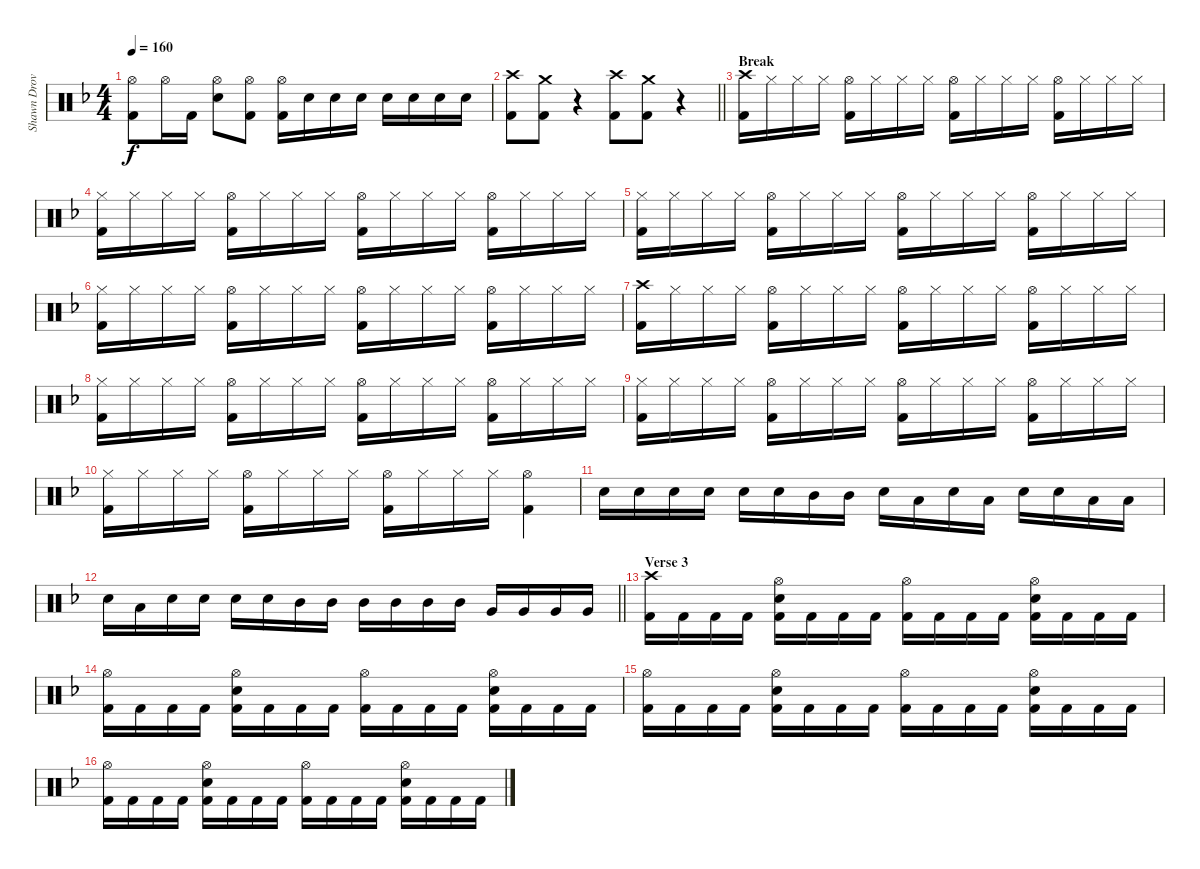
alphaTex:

\track ("Shawn Drover - Drums" "Shawn Drov") {instrument percussion}
\staff {score}
\articulation defaults
\ts (4 4)
\tempo 160
\clef neutral
\ks f
("Hi-Hat (open)" "Kick (hit) 2").8{dy f} "Hi-Hat (open)".16 "Kick (hit) 2".16 ("Snare (hit) 2" "Hi-Hat (open)").8 ("Hi-Hat (open)" "Kick (hit) 2").8 ("Hi-Hat (open)" "Kick (hit) 2").16 "Snare (hit) 2".16 "Snare (hit) 2".16 "Snare (hit) 2".16 "Snare (hit) 2".16 "Snare (hit) 2".16 "Snare (hit) 2".16 "Snare (hit) 2".16 |
\barLineRight lightlight
("Crash high (hit)" "Kick (hit) 2").8 ("Crash medium (hit)" "Kick (hit) 2").8 r.4 ("Crash high (hit)" "Kick (hit) 2").8 ("Crash medium (hit)" "Kick (hit) 2").8 r.4 |
\section ("" "Break")
("Crash high (hit)" "Kick (hit) 2").16 "Hi-Hat (closed)".16 "Hi-Hat (closed)".16 "Hi-Hat (closed)".16 ("Hi-Hat (open)" "Kick (hit) 2").16 "Hi-Hat (closed)".16 "Hi-Hat (closed)".16 "Hi-Hat (closed)".16 ("Hi-Hat (open)" "Kick (hit) 2").16 "Hi-Hat (closed)".16 "Hi-Hat (closed)".16 "Hi-Hat (closed)".16 ("Hi-Hat (open)" "Kick (hit) 2").16 "Hi-Hat (closed)".16 "Hi-Hat (closed)".16 "Hi-Hat (closed)".16 |
("Hi-Hat (closed)" "Kick (hit) 2").16 "Hi-Hat (closed)".16 "Hi-Hat (closed)".16 "Hi-Hat (closed)".16 ("Hi-Hat (open)" "Kick (hit) 2").16 "Hi-Hat (closed)".16 "Hi-Hat (closed)".16 "Hi-Hat (closed)".16 ("Hi-Hat (open)" "Kick (hit) 2").16 "Hi-Hat (closed)".16 "Hi-Hat (closed)".16 "Hi-Hat (closed)".16 ("Hi-Hat (open)" "Kick (hit) 2").16 "Hi-Hat (closed)".16 "Hi-Hat (closed)".16 "Hi-Hat (closed)".16 |
("Hi-Hat (closed)" "Kick (hit) 2").16 "Hi-Hat (closed)".16 "Hi-Hat (closed)".16 "Hi-Hat (closed)".16 ("Hi-Hat (open)" "Kick (hit) 2").16 "Hi-Hat (closed)".16 "Hi-Hat (closed)".16 "Hi-Hat (closed)".16 ("Hi-Hat (open)" "Kick (hit) 2").16 "Hi-Hat (closed)".16 "Hi-Hat (closed)".16 "Hi-Hat (closed)".16 ("Hi-Hat (open)" "Kick (hit) 2").16 "Hi-Hat (closed)".16 "Hi-Hat (closed)".16 "Hi-Hat (closed)".16 |
("Hi-Hat (closed)" "Kick (hit) 2").16 "Hi-Hat (closed)".16 "Hi-Hat (closed)".16 "Hi-Hat (closed)".16 ("Hi-Hat (open)" "Kick (hit) 2").16 "Hi-Hat (closed)".16 "Hi-Hat (closed)".16 "Hi-Hat (closed)".16 ("Hi-Hat (open)" "Kick (hit) 2").16 "Hi-Hat (closed)".16 "Hi-Hat (closed)".16 "Hi-Hat (closed)".16 ("Hi-Hat (open)" "Kick (hit) 2").16 "Hi-Hat (closed)".16 "Hi-Hat (closed)".16 "Hi-Hat (closed)".16 |
("Crash high (hit)" "Kick (hit) 2").16 "Hi-Hat (closed)".16 "Hi-Hat (closed)".16 "Hi-Hat (closed)".16 ("Hi-Hat (open)" "Kick (hit) 2").16 "Hi-Hat (closed)".16 "Hi-Hat (closed)".16 "Hi-Hat (closed)".16 ("Hi-Hat (open)" "Kick (hit) 2").16 "Hi-Hat (closed)".16 "Hi-Hat (closed)".16 "Hi-Hat (closed)".16 ("Hi-Hat (open)" "Kick (hit) 2").16 "Hi-Hat (closed)".16 "Hi-Hat (closed)".16 "Hi-Hat (closed)".16 |
("Hi-Hat (closed)" "Kick (hit) 2").16 "Hi-Hat (closed)".16 "Hi-Hat (closed)".16 "Hi-Hat (closed)".16 ("Hi-Hat (open)" "Kick (hit) 2").16 "Hi-Hat (closed)".16 "Hi-Hat (closed)".16 "Hi-Hat (closed)".16 ("Hi-Hat (open)" "Kick (hit) 2").16 "Hi-Hat (closed)".16 "Hi-Hat (closed)".16 "Hi-Hat (closed)".16 ("Hi-Hat (open)" "Kick (hit) 2").16 "Hi-Hat (closed)".16 "Hi-Hat (closed)".16 "Hi-Hat (closed)".16 |
("Hi-Hat (closed)" "Kick (hit) 2").16 "Hi-Hat (closed)".16 "Hi-Hat (closed)".16 "Hi-Hat (closed)".16 ("Hi-Hat (open)" "Kick (hit) 2").16 "Hi-Hat (closed)".16 "Hi-Hat (closed)".16 "Hi-Hat (closed)".16 ("Hi-Hat (open)" "Kick (hit) 2").16 "Hi-Hat (closed)".16 "Hi-Hat (closed)".16 "Hi-Hat (closed)".16 ("Hi-Hat (open)" "Kick (hit) 2").16 "Hi-Hat (closed)".16 "Hi-Hat (closed)".16 "Hi-Hat (closed)".16 |
("Hi-Hat (closed)" "Kick (hit) 2").16 "Hi-Hat (closed)".16 "Hi-Hat (closed)".16 "Hi-Hat (closed)".16 ("Hi-Hat (open)" "Kick (hit) 2").16 "Hi-Hat (closed)".16 "Hi-Hat (closed)".16 "Hi-Hat (closed)".16 ("Hi-Hat (open)" "Kick (hit) 2").16 "Hi-Hat (closed)".16 "Hi-Hat (closed)".16 "Hi-Hat (closed)".16 ("Hi-Hat (open)" "Kick (hit) 2").4 |
"Snare (hit) 2".16 "Snare (hit) 2".16 "Snare (hit) 2".16 "Snare (hit) 2".16 "Snare (hit) 2".16 "Snare (hit) 2".16 "Mid Tom (hit)".16 "Mid Tom (hit)".16 "Snare (hit) 2".16 "Low Tom (hit)".16 "Snare (hit) 2".16 "Low Tom (hit)".16 "Snare (hit) 2".16 "Snare (hit) 2".16 "Low Tom (hit)".16 "Low Tom (hit)".16 |
\barLineRight lightlight "Snare (hit) 2".16 "Low Tom (hit)".16 "Snare (hit) 2".16 "Snare (hit) 2".16 "Snare (hit) 2".16 "Snare (hit) 2".16 "Mid Tom (hit)".16 "Mid Tom (hit)".16 "Mid Tom (hit)".16 "Mid Tom (hit)".16 "Mid Tom (hit)".16 "Mid Tom (hit)".16 "Very Low Tom (hit)".16 "Very Low Tom (hit)".16 "Very Low Tom (hit)".16 "Very Low Tom (hit)".16
|
\section ("" "Verse 3")
("Crash high (hit)" "Kick (hit) 2").16 "Kick (hit) 2".16 "Kick (hit) 2".16 "Kick (hit) 2".16 ("Snare (hit) 2" "Hi-Hat (open)" "Kick (hit) 2").16 "Kick (hit) 2".16 "Kick (hit) 2".16 "Kick (hit) 2".16 ("Hi-Hat (open)" "Kick (hit) 2").16 "Kick (hit) 2".16 "Kick (hit) 2".16 "Kick (hit) 2".16 ("Snare (hit) 2" "Hi-Hat (open)" "Kick (hit) 2").16 "Kick (hit) 2".16 "Kick (hit) 2".16 "Kick (hit) 2".16 |
("Hi-Hat (open)" "Kick (hit) 2").16 "Kick (hit) 2".16 "Kick (hit) 2".16 "Kick (hit) 2".16 ("Snare (hit) 2" "Hi-Hat (open)" "Kick (hit) 2").16 "Kick (hit) 2".16 "Kick (hit) 2".16 "Kick (hit) 2".16 ("Hi-Hat (open)" "Kick (hit) 2").16 "Kick (hit) 2".16 "Kick (hit) 2".16 "Kick (hit) 2".16 ("Snare (hit) 2" "Hi-Hat (open)" "Kick (hit) 2").16 "Kick (hit) 2".16 "Kick (hit) 2".16 "Kick (hit) 2".16 |
("Hi-Hat (open)" "Kick (hit) 2").16 "Kick (hit) 2".16 "Kick (hit) 2".16 "Kick (hit) 2".16 ("Snare (hit) 2" "Hi-Hat (open)" "Kick (hit) 2").16 "Kick (hit) 2".16 "Kick (hit) 2".16 "Kick (hit) 2".16 ("Hi-Hat (open)" "Kick (hit) 2").16 "Kick (hit) 2".16 "Kick (hit) 2".16 "Kick (hit) 2".16 ("Snare (hit) 2" "Hi-Hat (open)" "Kick (hit) 2").16 "Kick (hit) 2".16 "Kick (hit) 2".16 "Kick (hit) 2".16 |
("Hi-Hat (open)" "Kick (hit) 2").16 "Kick (hit) 2".16 "Kick (hit) 2".16 "Kick (hit) 2".16 ("Snare (hit) 2" "Hi-Hat (open)" "Kick (hit) 2").16 "Kick (hit) 2".16 "Kick (hit) 2".16 "Kick (hit) 2".16 ("Hi-Hat (open)" "Kick (hit) 2").16 "Kick (hit) 2".16 "Kick (hit) 2".16 "Kick (hit) 2".16 ("Snare (hit) 2" "Hi-Hat (open)" "Kick (hit) 2").16 "Kick (hit) 2".16 "Kick (hit) 2".16 "Kick (hit) 2".16
